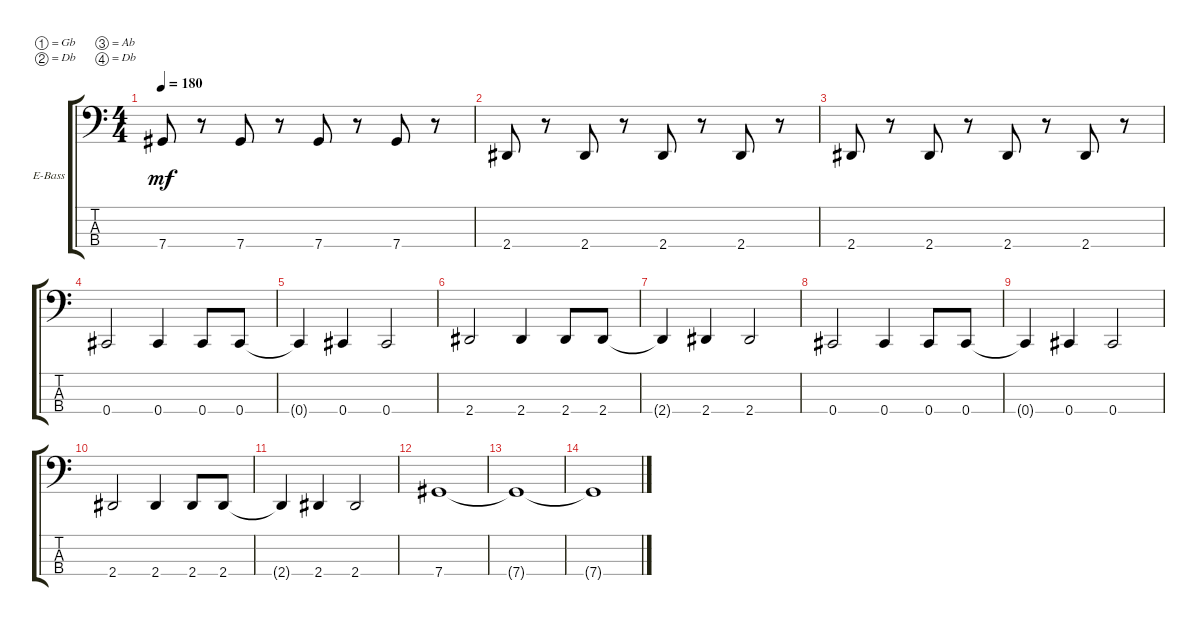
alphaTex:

\defaultSystemsLayout 4
\bracketExtendMode groupsimilarinstruments
\firstSystemTrackNameOrientation horizontal
\otherSystemsTrackNameOrientation horizontal
\track ("Bass" "E-Bass") {instrument electricbassfinger}
\staff {score tabs}
\tuning (Gb2 Db2 Ab1 Db1)
\ts (4 4)
\tempo 180
\clef f4
\ks c
7.4.8{dy mf} r.8 7.4.8 r.8 7.4.8 r.8 7.4.8 r.8 |
2.4.8 r.8 2.4.8 r.8 2.4.8 r.8 2.4.8 r.8 |
2.4.8 r.8 2.4.8 r.8 2.4.8 r.8 2.4.8 r.8 |
0.4.2 0.4.4 0.4.8 0.4.8 |
0.4{t}.4 0.4.4 0.4.2 |
2.4.2 2.4.4 2.4.8 2.4.8 |
2.4{t}.4 2.4.4 2.4.2 |
0.4.2 0.4.4 0.4.8 0.4.8 |
0.4{t}.4 0.4.4 0.4.2 |
2.4.2 2.4.4 2.4.8 2.4.8 |
2.4{t}.4 2.4.4 2.4.2 |
7.4.1 |
7.4{t}.1 |
7.4{t}.1
